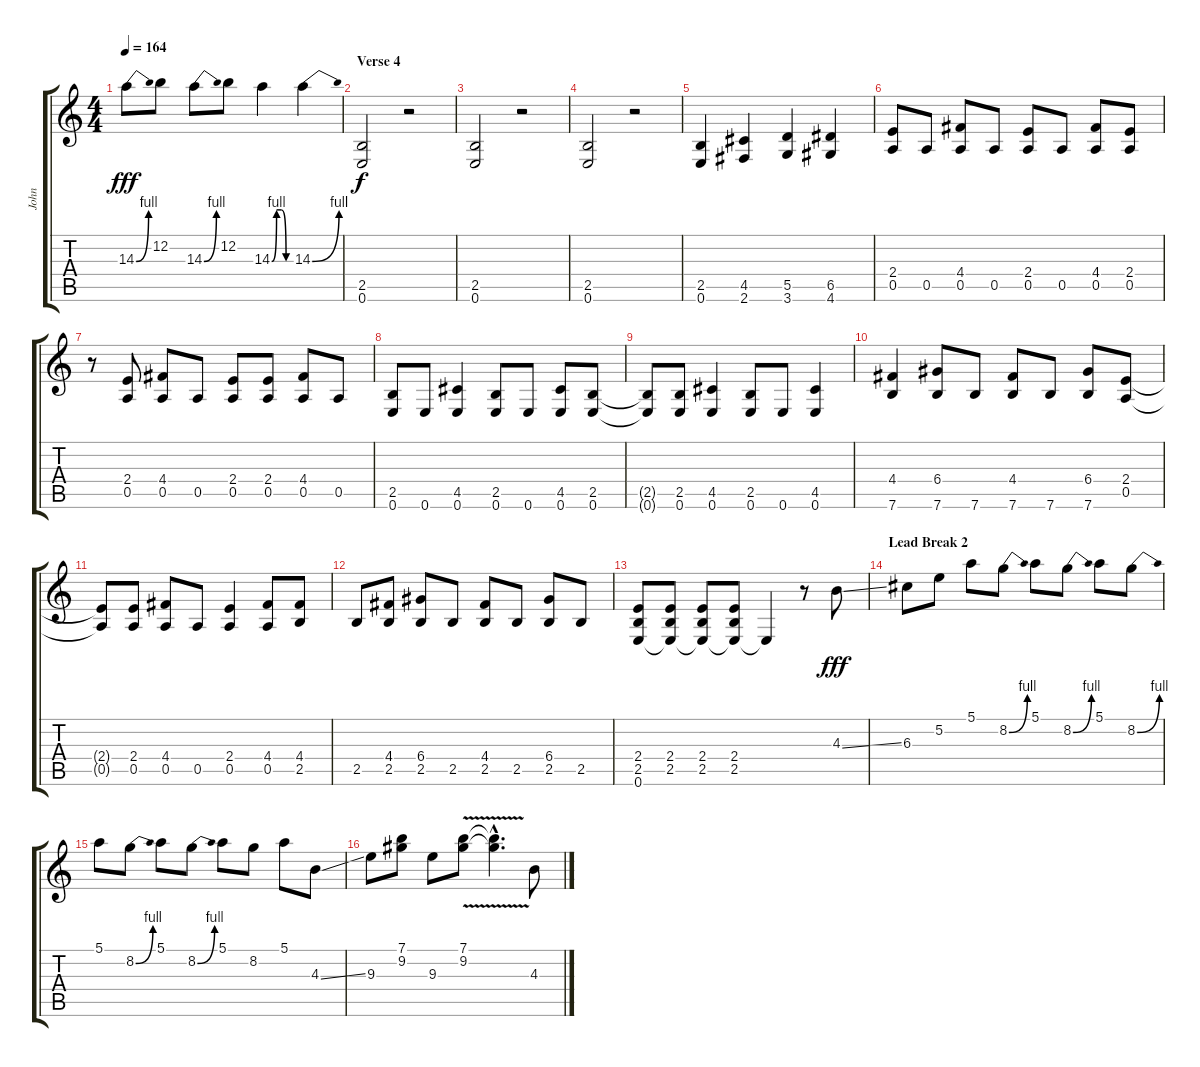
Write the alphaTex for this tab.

\track ("John" "John") {instrument overdrivenguitar}
\staff {score tabs}
\tuning (E4 B3 G3 D3 A2 E2) {hide}
\ts (4 4)
\tempo 164
\clef g2
\ks c
14.3{be (bend 0 0 60 4)}.8{dy fff} 12.2.8 14.3{be (bend 0 0 60 4)}.8 12.2.8 14.3{be (custom 0 0 15 4 30 4 45 0 60 0)}.4 14.3{be (bend 0 0 60 4)}.4 |
\section ("" "Verse 4")
(2.5 0.6).2{dy f volume 11} r.2 |
(2.5 0.6).2 r.2 |
(2.5 0.6).2 r.2 |
(2.5 0.6).4 (4.5 2.6).4 (5.5 3.6).4 (6.5 4.6).4 |
(2.4 0.5).8 0.5.8 (4.4 0.5).8 0.5.8 (2.4 0.5).8 0.5.8 (4.4 0.5).8 (2.4 0.5).8 |
r.8 (2.4 0.5).8 (4.4 0.5).8 0.5.8 (2.4 0.5).8 (2.4 0.5).8 (4.4 0.5).8 0.5.8 |
(2.5 0.6).8 0.6.8 (4.5 0.6).4 (2.5 0.6).8 0.6.8 (4.5 0.6).8 (2.5 0.6).8 |
(2.5{t} 0.6{t}).8 (2.5 0.6).8 (4.5 0.6).4 (2.5 0.6).8 0.6.8 (4.5 0.6).4 |
(4.4 7.6).4 (6.4 7.6).8 7.6.8 (4.4 7.6).8 7.6.8 (6.4 7.6).8 (2.4 0.5).8 |
(2.4{t} 0.5{t}).8 (2.4 0.5).8 (4.4 0.5).8 0.5.8 (2.4 0.5).4 (4.4 0.5).8 (4.4 2.5).8 |
2.5.8 (4.4 2.5).8 (6.4 2.5).8 2.5.8 (4.4 2.5).8 2.5.8 (6.4 2.5).8 2.5.8 |
(2.4 2.5 0.6).8 (2.4 2.5 0.6{t}).8 (2.4 2.5 0.6{t}).8 (2.4 2.5 0.6{t}).8 0.6{t}.4 r.8 4.3{ss}.8{dy fff volume 16} |
\section ("" "Lead Break 2")
6.3.8 5.2.8 5.1.8 8.2{be (bend 0 0 60 4)}.8 5.1.8 8.2{be (bend 0 0 60 4)}.8 5.1.8 8.2{be (bend 0 0 60 4)}.8 |
5.1.8 8.2{be (bend 0 0 60 4)}.8 5.1.8 8.2{be (bend 0 0 60 4)}.8 5.1.8 8.2.8 5.1.8 4.3{ss}.8 |
9.3.8 (7.1 9.2).8 9.3.8 (7.1{v} 9.2).8 (7.1{hac t} 9.2{hac t}).4{d} 4.3.8
